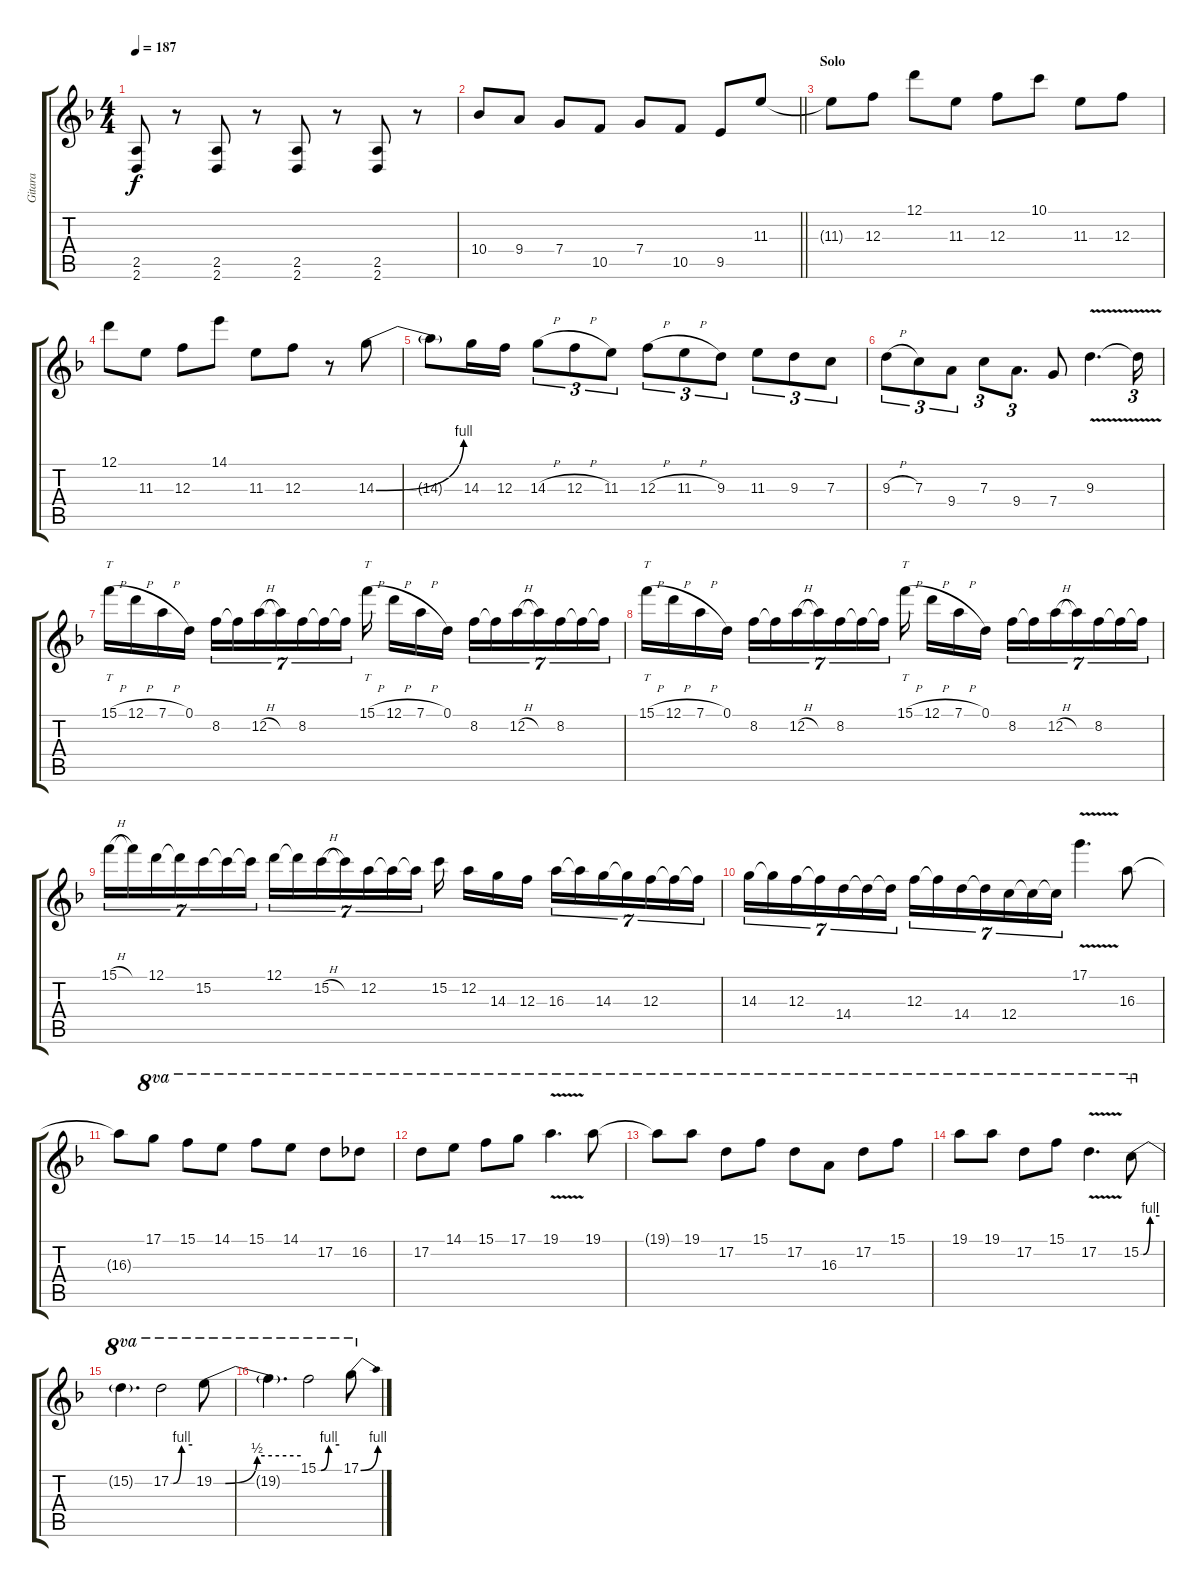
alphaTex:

\track ("Gitara" "Gitara") {instrument distortionguitar}
\staff {score tabs}
\tuning (D4 A3 F3 C3 G2 C2) {hide}
\ts (4 4)
\tempo 187
\clef g2
\ks dminor
(2.5 2.6).8{dy f} r.8 (2.5 2.6).8 r.8 (2.5 2.6).8 r.8 (2.5 2.6).8 r.8 |
\barLineRight lightlight
10.4.8 9.4.8 7.4.8 10.5.8 7.4.8 10.5.8 9.5.8 11.3.8 |
\section ("" "Solo")
11.3{t}.8 12.3.8 12.1.8 11.3.8 12.3.8 10.1.8 11.3.8 12.3.8 |
12.1.8 11.3.8 12.3.8 14.1.8 11.3.8 12.3.8 r.8 14.3{be (bend 0 0 60 4)}.8 |
14.3{t}.8 14.3.16 12.3.16 14.3{h}.8{tu (3 2)} 12.3{h}.8{tu (3 2)} 11.3.8{tu (3 2)} 12.3{h}.8{tu (3 2)} 11.3{h}.8{tu (3 2)} 9.3.8{tu (3 2)} 11.3.8{tu (3 2)} 9.3.8{tu (3 2)} 7.3.8{tu (3 2)} |
9.3{h}.8{tu (3 2)} 7.3.8{tu (3 2)} 9.4.8{tu (3 2)} 7.3.8{tu (3 2)} 9.4.8{d tu (3 2)} 7.4.8 9.3{v}.4{d} 9.3{t}.16{tu (3 2)} |
15.1{h}.16{tt} 12.1{h}.16 7.1{h}.16 0.1.16 8.2.16{tu (7 4)} 8.2{t}.16{tu (7 4)} 12.2{h}.16{tu (7 4)} 12.2{t}.16{tu (7 4)} 8.2.16{tu (7 4)} 8.2{t}.16{tu (7 4)} 8.2{t}.16{tu (7 4)} 15.1{h}.16{tt} 12.1{h}.16 7.1{h}.16 0.1.16 8.2.16{tu (7 4)} 8.2{t}.16{tu (7 4)} 12.2{h}.16{tu (7 4)} 12.2{t}.16{tu (7 4)} 8.2.16{tu (7 4)} 8.2{t}.16{tu (7 4)} 8.2{t}.16{tu (7 4)} |
15.1{h}.16{tt} 12.1{h}.16 7.1{h}.16 0.1.16 8.2.16{tu (7 4)} 8.2{t}.16{tu (7 4)} 12.2{h}.16{tu (7 4)} 12.2{t}.16{tu (7 4)} 8.2.16{tu (7 4)} 8.2{t}.16{tu (7 4)} 8.2{t}.16{tu (7 4)} 15.1{h}.16{tt} 12.1{h}.16 7.1{h}.16 0.1.16 8.2.16{tu (7 4)} 8.2{t}.16{tu (7 4)} 12.2{h}.16{tu (7 4)} 12.2{t}.16{tu (7 4)} 8.2.16{tu (7 4)} 8.2{t}.16{tu (7 4)} 8.2{t}.16{tu (7 4)} |
15.1{h}.16{tu (7 4)} 15.1{t}.16{tu (7 4)} 12.1.16{tu (7 4)} 12.1{t}.16{tu (7 4)} 15.2.16{tu (7 4)} 15.2{t}.16{tu (7 4)} 15.2{t}.16{tu (7 4)} 12.1.16{tu (7 4)} 12.1{t}.16{tu (7 4)} 15.2{h}.16{tu (7 4)} 15.2{t}.16{tu (7 4)} 12.2.16{tu (7 4)} 12.2{t}.16{tu (7 4)} 12.2{t}.16{tu (7 4)} 15.2.16 12.2.16 14.3.16 12.3.16 16.3.16{tu (7 4)} 16.3{t}.16{tu (7 4)} 14.3.16{tu (7 4)} 14.3{t}.16{tu (7 4)} 12.3.16{tu (7 4)} 12.3{t}.16{tu (7 4)} 12.3{t}.16{tu (7 4)} |
14.3.16{tu (7 4)} 14.3{t}.16{tu (7 4)} 12.3.16{tu (7 4)} 12.3{t}.16{tu (7 4)} 14.4.16{tu (7 4)} 14.4{t}.16{tu (7 4)} 14.4{t}.16{tu (7 4)} 12.3.16{tu (7 4)} 12.3{t}.16{tu (7 4)} 14.4.16{tu (7 4)} 14.4{t}.16{tu (7 4)} 12.4.16{tu (7 4)} 12.4{t}.16{tu (7 4)} 12.4{t}.16{tu (7 4)} 17.1{v}.4{d} 16.3.8 |
16.3{t}.8 17.1.8{ot 8va} 15.1.8{ot 8va} 14.1.8{ot 8va} 15.1.8{ot 8va} 14.1.8{ot 8va} 17.2.8{ot 8va} 16.2.8{ot 8va} |
17.2.8{ot 8va} 14.1.8{ot 8va} 15.1.8{ot 8va} 17.1.8{ot 8va} 19.1{v}.4{d ot 8va} 19.1.8{ot 8va} |
19.1{t}.8{ot 8va} 19.1.8{ot 8va} 17.2.8{ot 8va} 15.1.8{ot 8va} 17.2.8{ot 8va} 16.3.8{ot 8va} 17.2.8{ot 8va} 15.1.8{ot 8va} |
19.1.8{ot 8va} 19.1.8{ot 8va} 17.2.8{ot 8va} 15.1.8{ot 8va} 17.2{v}.4{d ot 8va} 15.2{be (custom 0 0 8 0 30 4 60 4)}.8{ot 8va wahc} |
15.2{t}.4{d ot 8va} 17.2{be (custom 0 0 7 0 30 4 60 4)}.2{ot 8va} 19.2{be (custom 0 0 8 0 30 2 60 2)}.8{ot 8va} |
19.2{t}.4{d ot 8va} 15.1{be (custom 0 0 8 0 30 4 60 4)}.2{ot 8va} 17.1{be (bend 0 0 60 4)}.8{ot 8va}
